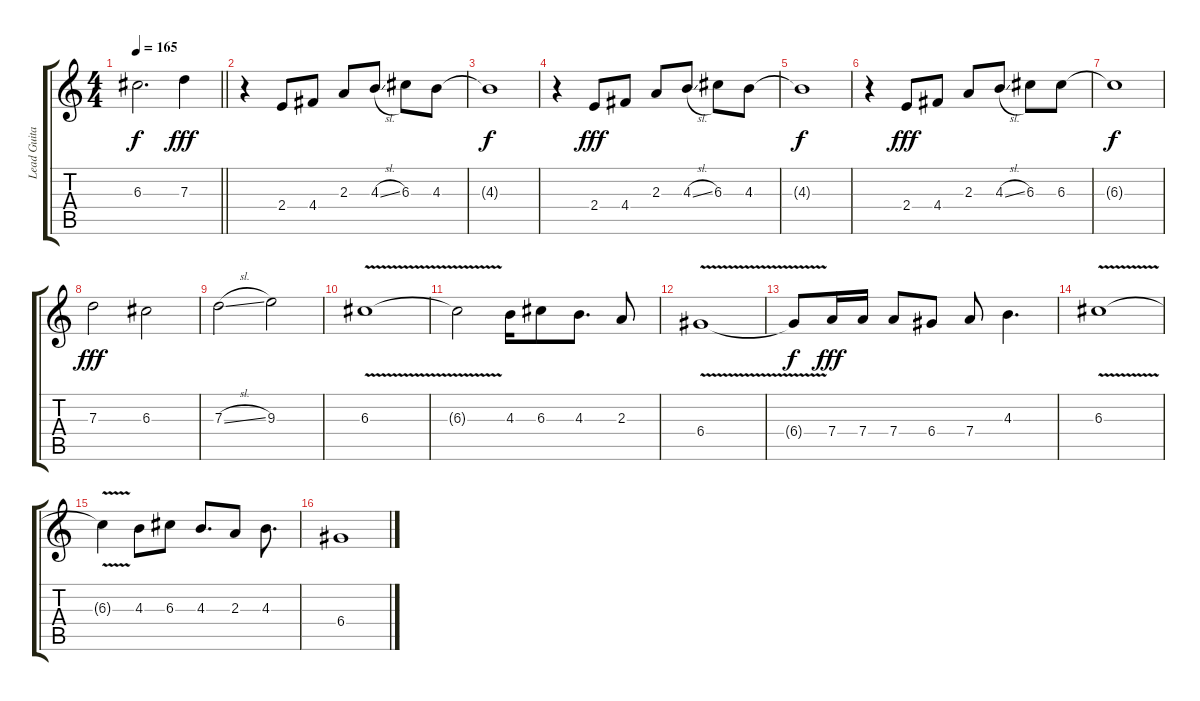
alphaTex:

\track ("Lead Guitar" "Lead Guita") {instrument overdrivenguitar}
\staff {score tabs}
\tuning (E4 B3 G3 D3 A2 E2) {hide}
\ts (4 4)
\tempo 165
\clef g2
\barLineRight lightlight
\ks c
6.3{t}.2{d dy f} 7.3.4{dy fff} |
r.4 2.4.8 4.4.8 2.3.8 4.3{sl}.8 6.3.8 4.3.8 |
4.3{t}.1{dy f} |
r.4 2.4.8{dy fff} 4.4.8 2.3.8 4.3{sl}.8 6.3.8 4.3.8 |
4.3{t}.1{dy f} |
r.4 2.4.8{dy fff} 4.4.8 2.3.8 4.3{sl}.8 6.3.8 6.3.8 |
6.3{t}.1{dy f} |
7.3.2{dy fff} 6.3.2 |
7.3{sl}.2 9.3.2 |
6.3{v}.1 |
6.3{t}.2 4.3.16 6.3.8 4.3.8{d} 2.3.8 |
6.4{v}.1 |
6.4{t}.8{dy f} 7.4.16{dy fff} 7.4.16 7.4.8 6.4.8 7.4.8 4.3.4{d} |
6.3{v}.1 |
6.3{t}.4 4.3.8 6.3.8 4.3.8{d} 2.3.8 4.3.8{d} |
6.4.1
